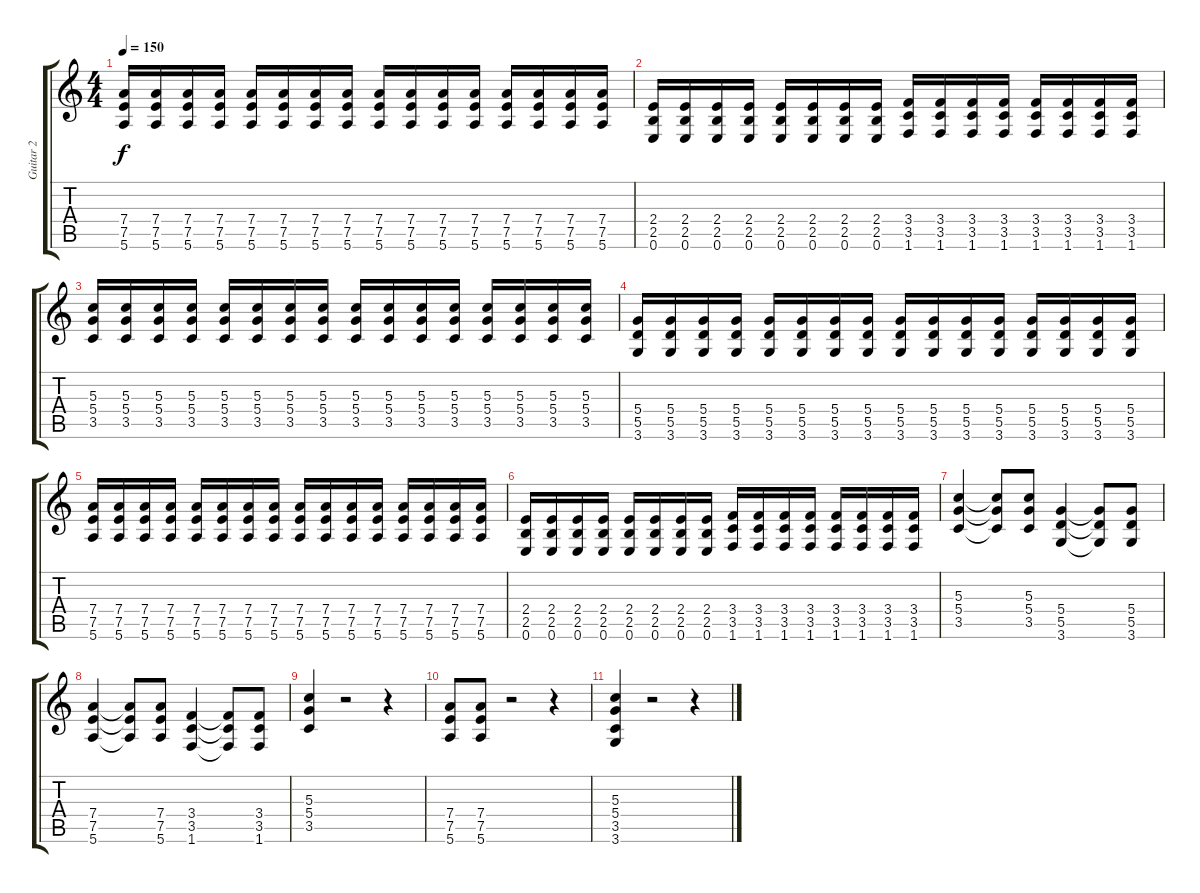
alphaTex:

\track ("Guitar 2" "Guitar 2") {instrument overdrivenguitar}
\staff {score tabs}
\tuning (E4 B3 G3 D3 A2 E2) {hide}
\ts (4 4)
\tempo 150
\clef g2
\ks c
(7.4 7.5 5.6).16{dy f} (7.4 7.5 5.6).16 (7.4 7.5 5.6).16 (7.4 7.5 5.6).16 (7.4 7.5 5.6).16 (7.4 7.5 5.6).16 (7.4 7.5 5.6).16 (7.4 7.5 5.6).16 (7.4 7.5 5.6).16 (7.4 7.5 5.6).16 (7.4 7.5 5.6).16 (7.4 7.5 5.6).16 (7.4 7.5 5.6).16 (7.4 7.5 5.6).16 (7.4 7.5 5.6).16 (7.4 7.5 5.6).16 |
(2.4 2.5 0.6).16 (2.4 2.5 0.6).16 (2.4 2.5 0.6).16 (2.4 2.5 0.6).16 (2.4 2.5 0.6).16 (2.4 2.5 0.6).16 (2.4 2.5 0.6).16 (2.4 2.5 0.6).16 (3.4 3.5 1.6).16 (3.4 3.5 1.6).16 (3.4 3.5 1.6).16 (3.4 3.5 1.6).16 (3.4 3.5 1.6).16 (3.4 3.5 1.6).16 (3.4 3.5 1.6).16 (3.4 3.5 1.6).16 |
(5.3 5.4 3.5).16 (5.3 5.4 3.5).16 (5.3 5.4 3.5).16 (5.3 5.4 3.5).16 (5.3 5.4 3.5).16 (5.3 5.4 3.5).16 (5.3 5.4 3.5).16 (5.3 5.4 3.5).16 (5.3 5.4 3.5).16 (5.3 5.4 3.5).16 (5.3 5.4 3.5).16 (5.3 5.4 3.5).16 (5.3 5.4 3.5).16 (5.3 5.4 3.5).16 (5.3 5.4 3.5).16 (5.3 5.4 3.5).16 |
(5.4 5.5 3.6).16 (5.4 5.5 3.6).16 (5.4 5.5 3.6).16 (5.4 5.5 3.6).16 (5.4 5.5 3.6).16 (5.4 5.5 3.6).16 (5.4 5.5 3.6).16 (5.4 5.5 3.6).16 (5.4 5.5 3.6).16 (5.4 5.5 3.6).16 (5.4 5.5 3.6).16 (5.4 5.5 3.6).16 (5.4 5.5 3.6).16 (5.4 5.5 3.6).16 (5.4 5.5 3.6).16 (5.4 5.5 3.6).16 |
(7.4 7.5 5.6).16 (7.4 7.5 5.6).16 (7.4 7.5 5.6).16 (7.4 7.5 5.6).16 (7.4 7.5 5.6).16 (7.4 7.5 5.6).16 (7.4 7.5 5.6).16 (7.4 7.5 5.6).16 (7.4 7.5 5.6).16 (7.4 7.5 5.6).16 (7.4 7.5 5.6).16 (7.4 7.5 5.6).16 (7.4 7.5 5.6).16 (7.4 7.5 5.6).16 (7.4 7.5 5.6).16 (7.4 7.5 5.6).16 |
(2.4 2.5 0.6).16 (2.4 2.5 0.6).16 (2.4 2.5 0.6).16 (2.4 2.5 0.6).16 (2.4 2.5 0.6).16 (2.4 2.5 0.6).16 (2.4 2.5 0.6).16 (2.4 2.5 0.6).16 (3.4 3.5 1.6).16 (3.4 3.5 1.6).16 (3.4 3.5 1.6).16 (3.4 3.5 1.6).16 (3.4 3.5 1.6).16 (3.4 3.5 1.6).16 (3.4 3.5 1.6).16 (3.4 3.5 1.6).16 |
(5.3 5.4 3.5).4 (5.3{t} 5.4{t} 3.5{t}).8 (5.3 5.4 3.5).8 (5.4 5.5 3.6).4 (5.4{t} 5.5{t} 3.6{t}).8 (5.4 5.5 3.6).8 |
(7.4 7.5 5.6).4 (7.4{t} 7.5{t} 5.6{t}).8 (7.4 7.5 5.6).8 (3.4 3.5 1.6).4 (3.4{t} 3.5{t} 1.6{t}).8 (3.4 3.5 1.6).8 |
(5.3 5.4 3.5).4 r.2 r.4 |
(7.4 7.5 5.6).8 (7.4 7.5 5.6).8 r.2 r.4 |
(5.3 5.4 3.5 3.6).4 r.2 r.4
